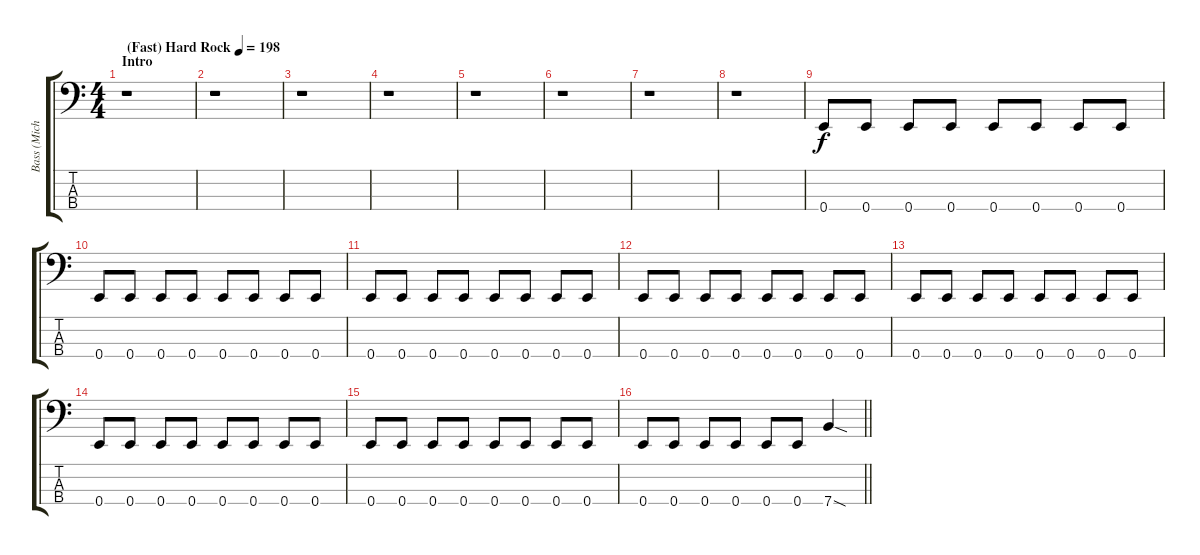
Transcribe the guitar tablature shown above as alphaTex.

\track ("Bass (Michael Anthony)" "Bass (Mich") {instrument electricbassfinger}
\staff {score tabs}
\tuning (G2 D2 A1 E1) {hide}
\ts (4 4)
\section ("" "Intro")
\tempo (198 "(Fast) Hard Rock")
\clef f4
\ks c
r.1{dy f instrument electricbassfinger} |
r.1 |
r.1 |
r.1 |
r.1 |
r.1 |
r.1 |
r.1{volume 8} |
0.4.8{volume 12} 0.4.8 0.4.8 0.4.8 0.4.8 0.4.8 0.4.8 0.4.8 |
0.4.8 0.4.8 0.4.8 0.4.8 0.4.8 0.4.8 0.4.8 0.4.8 |
0.4.8 0.4.8 0.4.8 0.4.8 0.4.8 0.4.8 0.4.8 0.4.8 |
0.4.8 0.4.8 0.4.8 0.4.8 0.4.8 0.4.8 0.4.8 0.4.8 |
0.4.8{volume 16} 0.4.8 0.4.8 0.4.8 0.4.8 0.4.8 0.4.8 0.4.8 |
0.4.8 0.4.8 0.4.8 0.4.8 0.4.8 0.4.8 0.4.8 0.4.8 |
0.4.8 0.4.8 0.4.8 0.4.8 0.4.8 0.4.8 0.4.8 0.4.8 |
\barLineRight lightlight
0.4.8 0.4.8 0.4.8 0.4.8 0.4.8 0.4.8 7.4{sod}.4
